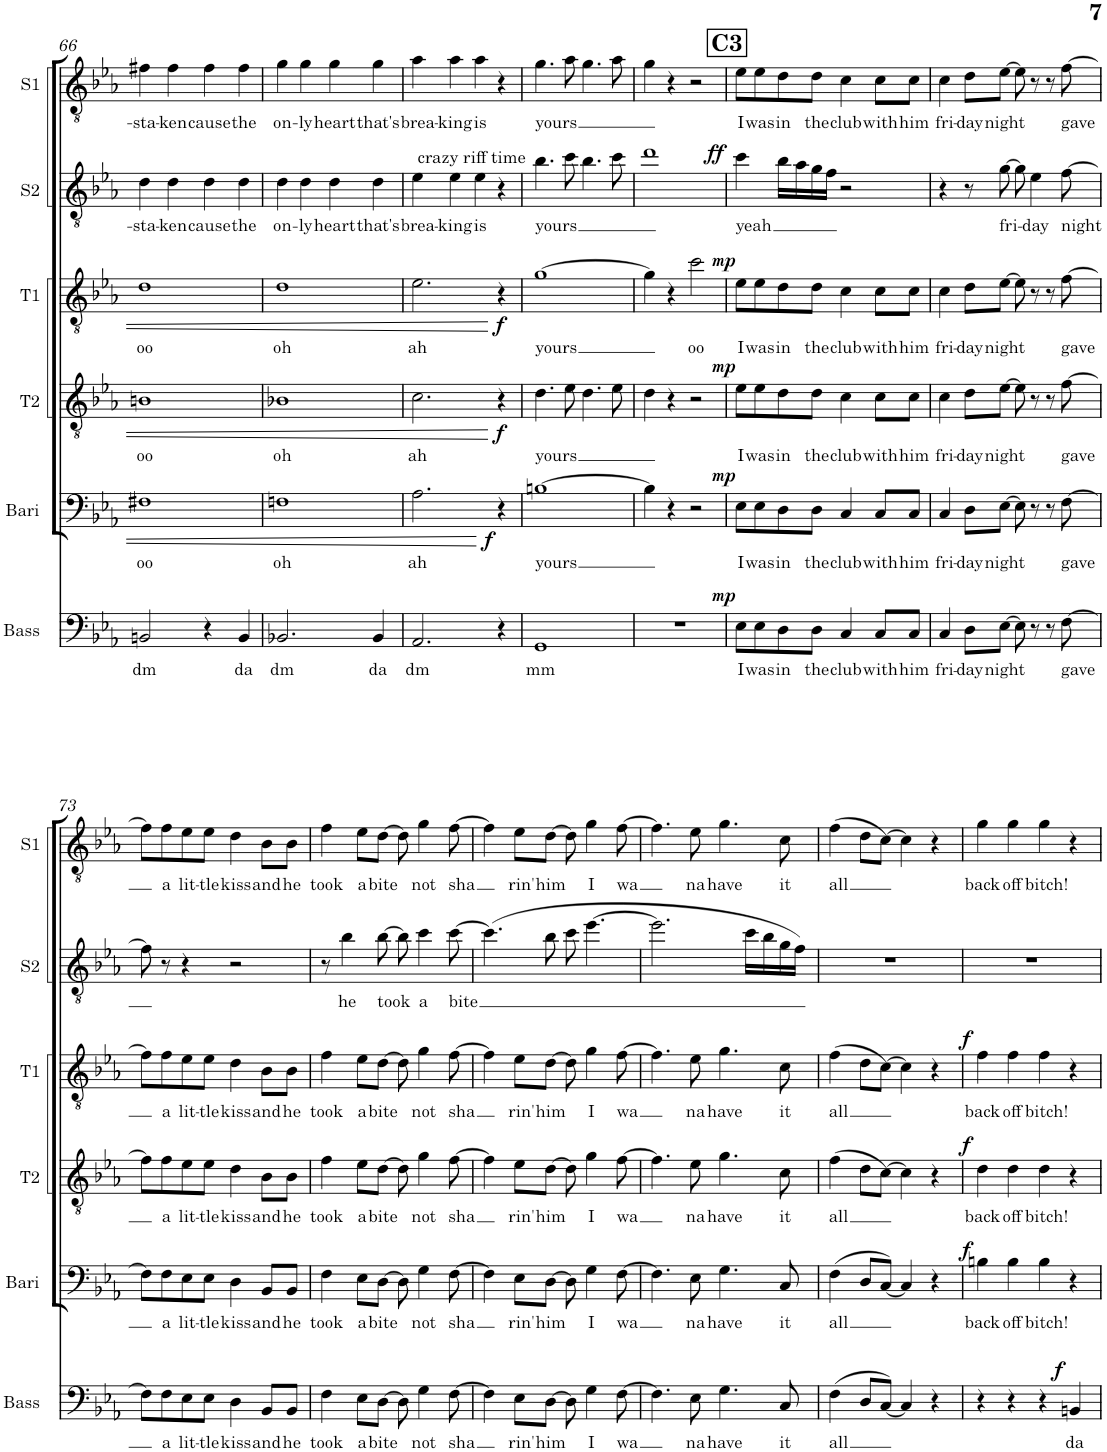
**kern	**text	**dynam	**kern	**text	**dynam	**kern	**text	**dynam	**kern	**text	**dynam	**kern	**text	**dynam	**kern	**text
*part6	*part6	*part6	*part5	*part5	*part5	*part4	*part4	*part4	*part3	*part3	*part3	*part2	*part2	*part2	*part1	*part1
*staff6	*staff6	*staff6	*staff5	*staff5	*staff5	*staff4	*staff4	*staff4	*staff3	*staff3	*staff3	*staff2	*staff2	*staff2	*staff1	*staff1
*I"Bass	*	*	*I"Baritone	*	*	*I"Tenor 2	*	*	*I"Tenor 1	*	*	*I"Solo 2	*	*	*I"Solo 1	*
*I'Bass	*	*	*I'Bari	*	*	*I'T2	*	*	*I'T1	*	*	*I'S2	*	*	*I'S1	*
!!LO:PB:g=z
*clefF4	*	*	*clefF4	*	*	*clefGv2	*	*	*clefGv2	*	*	*clefGv2	*	*	*clefGv2	*
*Trd7c12	*	*	*	*	*	*	*	*	*	*	*	*	*	*	*	*
*k[b-e-a-]	*	*	*k[b-e-a-]	*	*	*k[b-e-a-]	*	*	*k[b-e-a-]	*	*	*k[b-e-a-]	*	*	*k[b-e-a-]	*
*M4/4	*	*	*M4/4	*	*	*M4/4	*	*	*M4/4	*	*	*M4/4	*	*	*M4/4	*
=66	=66	=66	=66	=66	=66	=66	=66	=66	=66	=66	=66	=66	=66	=66	=66	=66
!	!LO:LY:b	!	!	!LO:LY:b	!	!	!LO:LY:b	!	!	!LO:LY:b	!	!	!LO:LY:b	!	!	!LO:LY:b
2BBn/	dm	.	1F#X	oo	.	1Bn	oo	.	1d	oo	.	4d\	-sta-	.	4f#X\	-sta-
!	!	!	!	!	!	!	!	!	!	!	!	!	!LO:LY:b	!	!	!LO:LY:b
.	.	.	.	.	.	.	.	.	.	.	.	4d\	-ken	.	4f#\	-ken
!	!	!	!	!	!	!	!	!	!	!	!	!	!LO:LY:b	!	!	!LO:LY:b
4r	.	.	.	.	.	.	.	.	.	.	.	4d\	cause	.	4f#\	cause
!	!LO:LY:b	!	!	!	!	!	!	!	!	!	!	!	!LO:LY:b	!	!	!LO:LY:b
4BB/	da	.	.	.	.	.	.	.	.	.	.	4d\	the	.	4f#\	the
=67	=67	=67	=67	=67	=67	=67	=67	=67	=67	=67	=67	=67	=67	=67	=67	=67
!	!LO:LY:b	!	!	!LO:LY:b	!	!	!LO:LY:b	!	!	!LO:LY:b	!	!	!LO:LY:b	!	!	!LO:LY:b
2.BB-X/	dm	.	1Fn	oh	.	1B-X	oh	.	1d	oh	.	4d\	on-	.	4g\	on-
!	!	!	!	!	!	!	!	!	!	!	!	!	!LO:LY:b	!	!	!LO:LY:b
.	.	.	.	.	.	.	.	.	.	.	.	4d\	-ly	.	4g\	-ly
!	!	!	!	!	!	!	!	!	!	!	!	!	!LO:LY:b	!	!	!LO:LY:b
.	.	.	.	.	.	.	.	.	.	.	.	4d\	heart	.	4g\	heart
!	!LO:LY:b	!	!	!	!	!	!	!	!	!	!	!	!LO:LY:b	!	!	!LO:LY:b
4BB-/	da	.	.	.	.	.	.	.	.	.	.	4d\	that's	.	4g\	that's
=68	=68	=68	=68	=68	=68	=68	=68	=68	=68	=68	=68	=68	=68	=68	=68	=68
!	!LO:LY:b	!	!	!LO:LY:b	!	!	!LO:LY:b	!	!	!LO:LY:b	!	!	!LO:LY:b	!	!	!LO:LY:b
*	*	*	*^	*	*	*	*	*	*	*	*	*	*	*	*	*
2.AA-/	dm	.	2.A-\	2ryy	ah	.	2.c\	ah	.	2.e-\	ah	.	4e-\	brea-	.	4a-\	brea-
!	!	!	!	!	!	!	!	!	!	!	!	!	!	!LO:LY:b	!	!	!LO:LY:b
.	.	.	.	.	.	.	.	.	.	.	.	.	4e-\	-king	.	4a-\	-king
!	!	!	!	!	!	!	!	!	!	!	!	!	!	!LO:LY:b	!	!	!LO:LY:b
.	.	.	.	8ryy	.	.	.	.	.	.	.	.	4e-\	is	.	4a-\	is
!	!	!	!	!	!	!LO:DY:b	!	!	!	!	!	!	!	!	!	!	!
.	.	.	.	4.ryy	.	f	.	.	.	.	.	.	.	.	.	.	.
!	!	!	!	!	!	!	!	!	!LO:DY:b	!	!	!LO:DY:b	!	!	!	!	!
4r	.	.	4r	.	.	.	4r	.	f	4r	.	f	4r	.	.	4r	.
=69	=69	=69	=69	=69	=69	=69	=69	=69	=69	=69	=69	=69	=69	=69	=69	=69	=69
!	!	!	!	!	!	!	!	!	!	!	!	!	!LO:TX:a:t=crazy riff time	!	!	!	!
!	!LO:LY:b	!	!	!	!LO:LY:b	!	!	!LO:LY:b	!	!	!LO:LY:b	!	!	!LO:LY:b	!	!	!LO:LY:b
*	*	*	*v	*v	*	*	*	*	*	*	*	*	*	*	*	*	*
1GG	mm	.	[1Bn	yours	.	4.d\	yours	.	[1g	yours	.	4.b-\	yours	.	4.g\	yours
.	.	.	.	.	.	8e-\	.	.	.	.	.	8cc\	.	.	8a-\	.
.	.	.	.	.	.	4.d\	.	.	.	.	.	4.b-\	.	.	4.g\	.
.	.	.	.	.	.	8e-\	.	.	.	.	.	8cc\	.	.	8a-\	.
=70	=70	=70	=70	=70	=70	=70	=70	=70	=70	=70	=70	=70	=70	=70	=70	=70
1r	.	.	4B\]	.	.	4d\	.	.	4g\]	.	.	1dd	.	.	4g\	.
.	.	.	4r	.	.	4r	.	.	4r	.	.	.	.	.	4r	.
!	!	!	!	!	!	!	!	!	!	!LO:LY:b	!	!	!	!	!	!
.	.	.	2r	.	.	2r	.	.	2cc\	oo	.	.	.	.	2r	.
!!LO:REH:place=s1:a:B:cj:fs=14:t=C3
=71	=71	=71	=71	=71	=71	=71	=71	=71	=71	=71	=71	=71	=71	=71	=71	=71
!	!LO:LY:b	!LO:DY:b	!	!LO:LY:b	!LO:DY:b	!	!LO:LY:b	!LO:DY:b	!	!LO:LY:b	!LO:DY:b	!	!LO:LY:b	!LO:DY:b	!	!LO:LY:b
8E-\L	I	mp	8E-\L	I	mp	8e-\L	I	mp	8e-\L	I	mp	4cc\	yeah	ff	8e-\L	I
!	!LO:LY:b	!	!	!LO:LY:b	!	!	!LO:LY:b	!	!	!LO:LY:b	!	!	!	!	!	!LO:LY:b
8E-\	was	.	8E-\	was	.	8e-\	was	.	8e-\	was	.	.	.	.	8e-\	was
!	!LO:LY:b	!	!	!LO:LY:b	!	!	!LO:LY:b	!	!	!LO:LY:b	!	!	!	!	!	!LO:LY:b
8D\	in	.	8D\	in	.	8d\	in	.	8d\	in	.	16b-\LL	.	.	8d\	in
.	.	.	.	.	.	.	.	.	.	.	.	16a-\	.	.	.	.
!	!LO:LY:b	!	!	!LO:LY:b	!	!	!LO:LY:b	!	!	!LO:LY:b	!	!	!	!	!	!LO:LY:b
8D\J	the	.	8D\J	the	.	8d\J	the	.	8d\J	the	.	16g\	.	.	8d\J	the
.	.	.	.	.	.	.	.	.	.	.	.	16f\JJ	.	.	.	.
!	!LO:LY:b	!	!	!LO:LY:b	!	!	!LO:LY:b	!	!	!LO:LY:b	!	!	!	!	!	!LO:LY:b
4C/	club	.	4C/	club	.	4c\	club	.	4c\	club	.	2r	.	.	4c\	club
!	!LO:LY:b	!	!	!LO:LY:b	!	!	!LO:LY:b	!	!	!LO:LY:b	!	!	!	!	!	!LO:LY:b
8C/L	with	.	8C/L	with	.	8c\L	with	.	8c\L	with	.	.	.	.	8c\L	with
!	!LO:LY:b	!	!	!LO:LY:b	!	!	!LO:LY:b	!	!	!LO:LY:b	!	!	!	!	!	!LO:LY:b
8C/J	him	.	8C/J	him	.	8c\J	him	.	8c\J	him	.	.	.	.	8c\J	him
=72	=72	=72	=72	=72	=72	=72	=72	=72	=72	=72	=72	=72	=72	=72	=72	=72
!	!LO:LY:b	!	!	!LO:LY:b	!	!	!LO:LY:b	!	!	!LO:LY:b	!	!	!	!	!	!LO:LY:b
4C/	fri-	.	4C/	fri-	.	4c\	fri-	.	4c\	fri-	.	4r	.	.	4c\	fri-
!	!LO:LY:b	!	!	!LO:LY:b	!	!	!LO:LY:b	!	!	!LO:LY:b	!	!	!	!	!	!LO:LY:b
8D\L	-day	.	8D\L	-day	.	8d\L	-day	.	8d\L	-day	.	8r	.	.	8d\L	-day
!	!LO:LY:b	!	!	!LO:LY:b	!	!	!LO:LY:b	!	!	!LO:LY:b	!	!	!LO:LY:b	!	!	!LO:LY:b
[8E-\J	night	.	[8E-\J	night	.	[8e-\J	night	.	[8e-\J	night	.	[8g\	fri-	.	[8e-\J	night
8E-\]	.	.	8E-\]	.	.	8e-\]	.	.	8e-\]	.	.	8g\]	.	.	8e-\]	.
!	!	!	!	!	!	!	!	!	!	!	!	!	!LO:LY:b	!	!	!
8r	.	.	8r	.	.	8r	.	.	8r	.	.	4e-\	-day	.	8r	.
8r	.	.	8r	.	.	8r	.	.	8r	.	.	.	.	.	8r	.
!	!LO:LY:b	!	!	!LO:LY:b	!	!	!LO:LY:b	!	!	!LO:LY:b	!	!	!LO:LY:b	!	!	!LO:LY:b
[8F\	gave	.	[8F\	gave	.	[8f\	gave	.	[8f\	gave	.	[8f\	night	.	[8f\	gave
!!LO:LB:g=z
=73	=73	=73	=73	=73	=73	=73	=73	=73	=73	=73	=73	=73	=73	=73	=73	=73
8F\L]	.	.	8F\L]	.	.	8f\L]	.	.	8f\L]	.	.	8f\]	.	.	8f\L]	.
!	!LO:LY:b	!	!	!LO:LY:b	!	!	!LO:LY:b	!	!	!LO:LY:b	!	!	!	!	!	!LO:LY:b
8F\	a	.	8F\	a	.	8f\	a	.	8f\	a	.	8r	.	.	8f\	a
!	!LO:LY:b	!	!	!LO:LY:b	!	!	!LO:LY:b	!	!	!LO:LY:b	!	!	!	!	!	!LO:LY:b
8E-\	lit-	.	8E-\	lit-	.	8e-\	lit-	.	8e-\	lit-	.	4r	.	.	8e-\	lit-
!	!LO:LY:b	!	!	!LO:LY:b	!	!	!LO:LY:b	!	!	!LO:LY:b	!	!	!	!	!	!LO:LY:b
8E-\J	-tle	.	8E-\J	-tle	.	8e-\J	-tle	.	8e-\J	-tle	.	.	.	.	8e-\J	-tle
!	!LO:LY:b	!	!	!LO:LY:b	!	!	!LO:LY:b	!	!	!LO:LY:b	!	!	!	!	!	!LO:LY:b
4D\	kiss	.	4D\	kiss	.	4d\	kiss	.	4d\	kiss	.	2r	.	.	4d\	kiss
!	!LO:LY:b	!	!	!LO:LY:b	!	!	!LO:LY:b	!	!	!LO:LY:b	!	!	!	!	!	!LO:LY:b
8BB-/L	and	.	8BB-/L	and	.	8B-\L	and	.	8B-\L	and	.	.	.	.	8B-\L	and
!	!LO:LY:b	!	!	!LO:LY:b	!	!	!LO:LY:b	!	!	!LO:LY:b	!	!	!	!	!	!LO:LY:b
8BB-/J	he	.	8BB-/J	he	.	8B-\J	he	.	8B-\J	he	.	.	.	.	8B-\J	he
=74	=74	=74	=74	=74	=74	=74	=74	=74	=74	=74	=74	=74	=74	=74	=74	=74
!	!LO:LY:b	!	!	!LO:LY:b	!	!	!LO:LY:b	!	!	!LO:LY:b	!	!	!	!	!	!LO:LY:b
4F\	took	.	4F\	took	.	4f\	took	.	4f\	took	.	8r	.	.	4f\	took
!	!	!	!	!	!	!	!	!	!	!	!	!	!LO:LY:b	!	!	!
.	.	.	.	.	.	.	.	.	.	.	.	4b-\	he	.	.	.
!	!LO:LY:b	!	!	!LO:LY:b	!	!	!LO:LY:b	!	!	!LO:LY:b	!	!	!	!	!	!LO:LY:b
8E-\L	a	.	8E-\L	a	.	8e-\L	a	.	8e-\L	a	.	.	.	.	8e-\L	a
!	!LO:LY:b	!	!	!LO:LY:b	!	!	!LO:LY:b	!	!	!LO:LY:b	!	!	!LO:LY:b	!	!	!LO:LY:b
[8D\J	bite	.	[8D\J	bite	.	[8d\J	bite	.	[8d\J	bite	.	[8b-\	took	.	[8d\J	bite
8D\]	.	.	8D\]	.	.	8d\]	.	.	8d\]	.	.	8b-\]	.	.	8d\]	.
!	!LO:LY:b	!	!	!LO:LY:b	!	!	!LO:LY:b	!	!	!LO:LY:b	!	!	!LO:LY:b	!	!	!LO:LY:b
4G\	not	.	4G\	not	.	4g\	not	.	4g\	not	.	4cc\	a	.	4g\	not
!	!LO:LY:b	!	!	!LO:LY:b	!	!	!LO:LY:b	!	!	!LO:LY:b	!	!	!LO:LY:b	!	!	!LO:LY:b
[8F\	sha	.	[8F\	sha	.	[8f\	sha	.	[8f\	sha	.	[8cc\	bite	.	[8f\	sha
=75	=75	=75	=75	=75	=75	=75	=75	=75	=75	=75	=75	=75	=75	=75	=75	=75
4F\]	.	.	4F\]	.	.	4f\]	.	.	4f\]	.	.	(4.cc\]	.	.	4f\]	.
!	!LO:LY:b	!	!	!LO:LY:b	!	!	!LO:LY:b	!	!	!LO:LY:b	!	!	!	!	!	!LO:LY:b
8E-\L	rin'	.	8E-\L	rin'	.	8e-\L	rin'	.	8e-\L	rin'	.	.	.	.	8e-\L	rin'
!	!LO:LY:b	!	!	!LO:LY:b	!	!	!LO:LY:b	!	!	!LO:LY:b	!	!	!	!	!	!LO:LY:b
[8D\J	him	.	[8D\J	him	.	[8d\J	him	.	[8d\J	him	.	8b-\	.	.	[8d\J	him
8D\]	.	.	8D\]	.	.	8d\]	.	.	8d\]	.	.	8cc\	.	.	8d\]	.
!	!LO:LY:b	!	!	!LO:LY:b	!	!	!LO:LY:b	!	!	!LO:LY:b	!	!	!	!	!	!LO:LY:b
4G\	I	.	4G\	I	.	4g\	I	.	4g\	I	.	[4.ee-\	.	.	4g\	I
!	!LO:LY:b	!	!	!LO:LY:b	!	!	!LO:LY:b	!	!	!LO:LY:b	!	!	!	!	!	!LO:LY:b
[8F\	wa	.	[8F\	wa	.	[8f\	wa	.	[8f\	wa	.	.	.	.	[8f\	wa
=76	=76	=76	=76	=76	=76	=76	=76	=76	=76	=76	=76	=76	=76	=76	=76	=76
4.F\]	.	.	4.F\]	.	.	4.f\]	.	.	4.f\]	.	.	2.ee-\]	.	.	4.f\]	.
!	!LO:LY:b	!	!	!LO:LY:b	!	!	!LO:LY:b	!	!	!LO:LY:b	!	!	!	!	!	!LO:LY:b
8E-\	na	.	8E-\	na	.	8e-\	na	.	8e-\	na	.	.	.	.	8e-\	na
!	!LO:LY:b	!	!	!LO:LY:b	!	!	!LO:LY:b	!	!	!LO:LY:b	!	!	!	!	!	!LO:LY:b
4.G\	have	.	4.G\	have	.	4.g\	have	.	4.g\	have	.	.	.	.	4.g\	have
.	.	.	.	.	.	.	.	.	.	.	.	16cc\LL	.	.	.	.
.	.	.	.	.	.	.	.	.	.	.	.	16b-\	.	.	.	.
!	!LO:LY:b	!	!	!LO:LY:b	!	!	!LO:LY:b	!	!	!LO:LY:b	!	!	!	!	!	!LO:LY:b
8C/	it	.	8C/	it	.	8c\	it	.	8c\	it	.	16g\	.	.	8c\	it
.	.	.	.	.	.	.	.	.	.	.	.	16f\JJ)	.	.	.	.
=77	=77	=77	=77	=77	=77	=77	=77	=77	=77	=77	=77	=77	=77	=77	=77	=77
!	!LO:LY:b	!	!	!LO:LY:b	!	!	!LO:LY:b	!	!	!LO:LY:b	!	!	!	!	!	!LO:LY:b
(4F\	all	.	(4F\	all	.	(4f\	all	.	(4f\	all	.	1r	.	.	(4f\	all
8D/L	.	.	8D/L	.	.	8d\L	.	.	8d\L	.	.	.	.	.	8d\L	.
[8C/J)	.	.	[8C/J)	.	.	[8c\J)	.	.	[8c\J)	.	.	.	.	.	[8c\J)	.
4C/]	.	.	4C/]	.	.	4c\]	.	.	4c\]	.	.	.	.	.	4c\]	.
4r	.	.	4r	.	.	4r	.	.	4r	.	.	.	.	.	4r	.
=78	=78	=78	=78	=78	=78	=78	=78	=78	=78	=78	=78	=78	=78	=78	=78	=78
!	!	!	!	!LO:LY:b	!LO:DY:b	!	!LO:LY:b	!LO:DY:b	!	!LO:LY:b	!LO:DY:b	!	!	!	!	!LO:LY:b
4r	.	.	4Bn\	back	f	4d\	back	f	4f\	back	f	1r	.	.	4g\	back
!	!	!	!	!LO:LY:b	!	!	!LO:LY:b	!	!	!LO:LY:b	!	!	!	!	!	!LO:LY:b
4r	.	.	4B\	off	.	4d\	off	.	4f\	off	.	.	.	.	4g\	off
!	!	!	!	!LO:LY:b	!	!	!LO:LY:b	!	!	!LO:LY:b	!	!	!	!	!	!LO:LY:b
4r	.	.	4B\	bitch!	.	4d\	bitch!	.	4f\	bitch!	.	.	.	.	4g\	bitch!
!	!LO:LY:b	!LO:DY:b	!	!	!	!	!	!	!	!	!	!	!	!	!	!
4BBn/	da	f	4r	.	.	4r	.	.	4r	.	.	.	.	.	4r	.
=	=	=	=	=	=	=	=	=	=	=	=	=	=	=	=	=
*-	*-	*-	*-	*-	*-	*-	*-	*-	*-	*-	*-	*-	*-	*-	*-	*-
